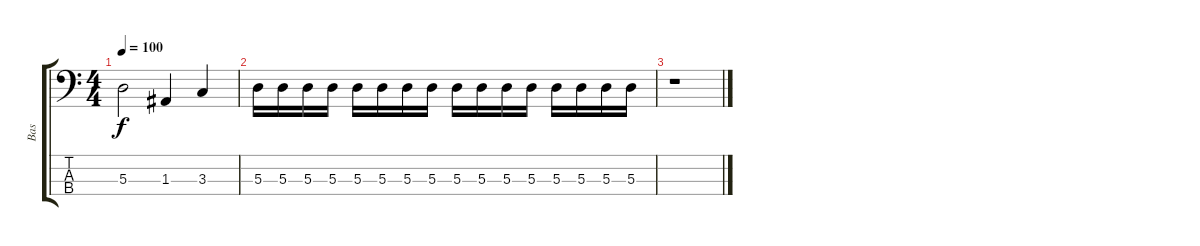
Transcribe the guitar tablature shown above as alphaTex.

\track ("Bas" "Bas") {instrument electricbassfinger}
\staff {score tabs}
\tuning (G2 D2 A1 E1) {hide}
\ts (4 4)
\tempo 100
\clef f4
\ks c
5.3.2{dy f} 1.3.4 3.3.4 |
5.3.16{volume 5} 5.3.16 5.3.16 5.3.16 5.3.16 5.3.16 5.3.16 5.3.16 5.3.16 5.3.16 5.3.16 5.3.16 5.3.16 5.3.16 5.3.16 5.3.16 |
r.1
